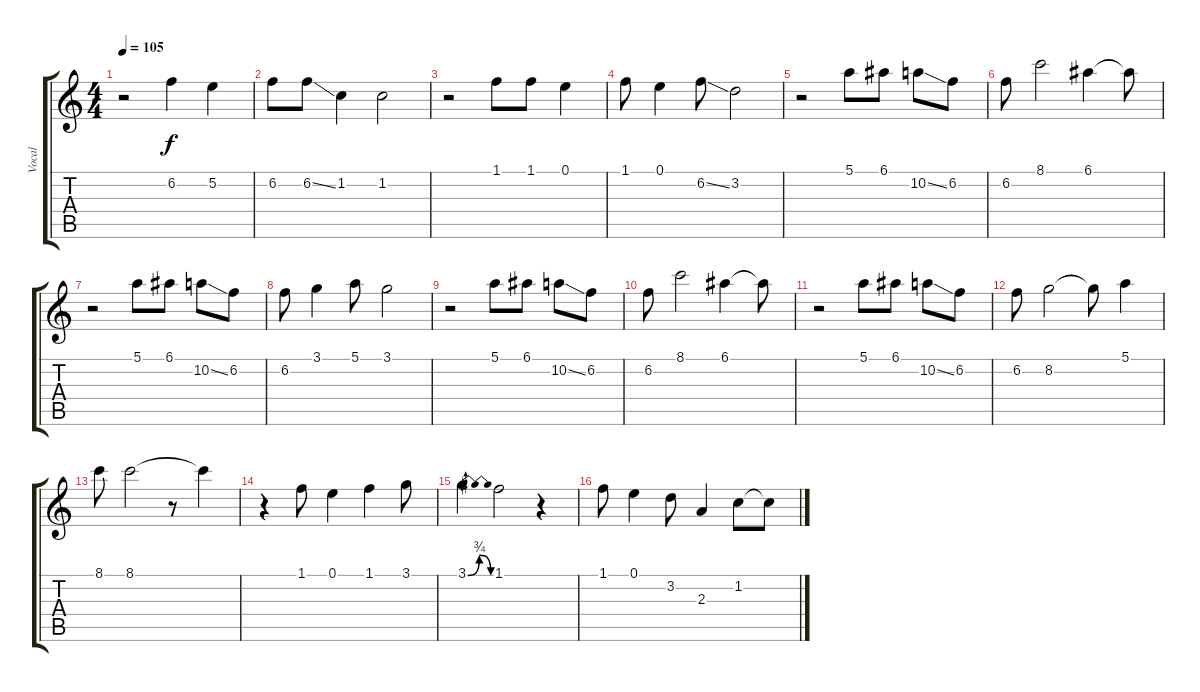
\track ("Vocal" "Vocal") {instrument acousticguitarsteel}
\staff {score tabs}
\tuning (E4 B3 G3 D3 A2 E2) {hide}
\ts (4 4)
\tempo 105
\clef g2
\ks c
r.2{dy f} 6.2.4 5.2.4 |
6.2.8 6.2{ss}.8 1.2.4 1.2.2 |
r.2 1.1.8 1.1.8 0.1.4 |
1.1.8 0.1.4 6.2{ss}.8 3.2.2 |
r.2 5.1.8 6.1.8 10.2{ss}.8 6.2.8 |
6.2.8 8.1.2 6.1.4 6.1{t}.8 |
r.2 5.1.8 6.1.8 10.2{ss}.8 6.2.8 |
6.2.8 3.1.4 5.1.8 3.1.2 |
r.2 5.1.8 6.1.8 10.2{ss}.8 6.2.8 |
6.2.8 8.1.2 6.1.4 6.1{t}.8 |
r.2 5.1.8 6.1.8 10.2{ss}.8 6.2.8 |
6.2.8 8.2.2 8.2{t}.8 5.1.4 |
8.1.8 8.1.2 r.8 8.1{t}.4 |
r.4 1.1.8 0.1.4 1.1.4 3.1.8 |
3.1{be (bendrelease 0 0 30 3 43 3 60 0)}.4 1.1.2 r.4 |
1.1.8 0.1.4 3.2.8 2.3.4 1.2.8 1.2{t}.8
